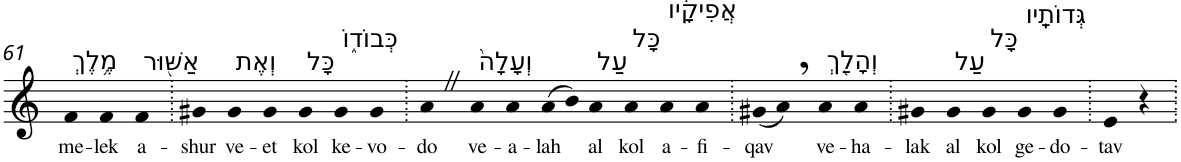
**kern	**text
*part1	*part1
*staff1	*staff1
*I"Piano	*
*I'Pno	*
!!LO:PB:g=z
*clefG2	*
*k[]	*
=61	=61
!LO:TX:a:t=מֶ֥לֶךְ	!
!	!LO:LY:b
4f	me-
!	!LO:LY:b
4f	-lek
!LO:TX:a:t=אַשּׁ֖וּר	!
!	!LO:LY:b
4f	a-
=62.	=62.
!	!LO:LY:b
4g#X	-shur
!LO:TX:a:t=וְאֶת	!
!	!LO:LY:b
4g#	ve-
!	!LO:LY:b
4g#	-et
!LO:TX:a:t=כָּל	!
!	!LO:LY:b
4g#	kol
!LO:TX:a:t=כְּבוֹד֑וֹ	!
!	!LO:LY:b
4g#	ke-
!	!LO:LY:b
4g#	-vo-
=63.	=63.
!	!LO:LY:b
4aZ	-do
!LO:TX:a:t=וְעָלָה֙	!
!	!LO:LY:b
4a	ve-
!	!LO:LY:b
4a	-a-
!	!LO:LY:b
(8a	-lah
8b)	.
!LO:TX:a:t=עַל	!
!	!LO:LY:b
4a	al
!LO:TX:a:t=כָּל	!
!	!LO:LY:b
4a	kol
!LO:TX:a:t=אֲפִיקָ֔יו	!
!	!LO:LY:b
4a	a-
!	!LO:LY:b
4a	-fi-
=64.	=64.
!	!LO:LY:b
(8g#X	-qav
8a,)	.
!LO:TX:a:t=וְהָלַ֖ךְ	!
!	!LO:LY:b
4a	ve-
!	!LO:LY:b
4a	-ha-
=65.	=65.
!	!LO:LY:b
4g#X	-lak
!LO:TX:a:t=עַל	!
!	!LO:LY:b
4g#	al
!LO:TX:a:t=כָּל	!
!	!LO:LY:b
4g#	kol
!LO:TX:a:t=גְּדוֹתָֽיו	!
!	!LO:LY:b
4g#	ge-
!	!LO:LY:b
4g#	-do-
=66.	=66.
!	!LO:LY:b
4e	-tav
4r	.
=.	=.
*-	*-
